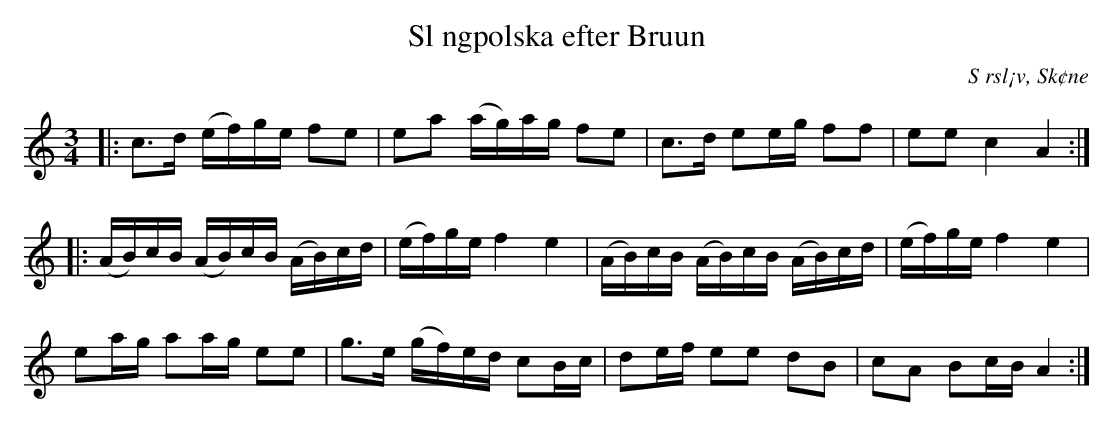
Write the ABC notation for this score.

X:1
T:Sl ngpolska efter Bruun
O:S rsl¡v, Sk¢ne
M:3/4
L:1/16
K:C
|:   c2>d2 (ef)ge f2e2 | e2a2 (ag)ag f2e2 | c2>d2 e2eg f2f2 | e2e2 c4 A4 ::$
 (AB)cB (AB)cB (AB)cd | %5
 (ef)ge f4 e4 | (AB)cB (AB)cB (AB)cd | (ef)ge f4 e4 |$ e2ag a2ag e2e2 | g2>e2 (gf)ed c2Bc | %10
 d2ef e2e2 d2B2 | c2A2 B2cB A4 :| %12 :|
